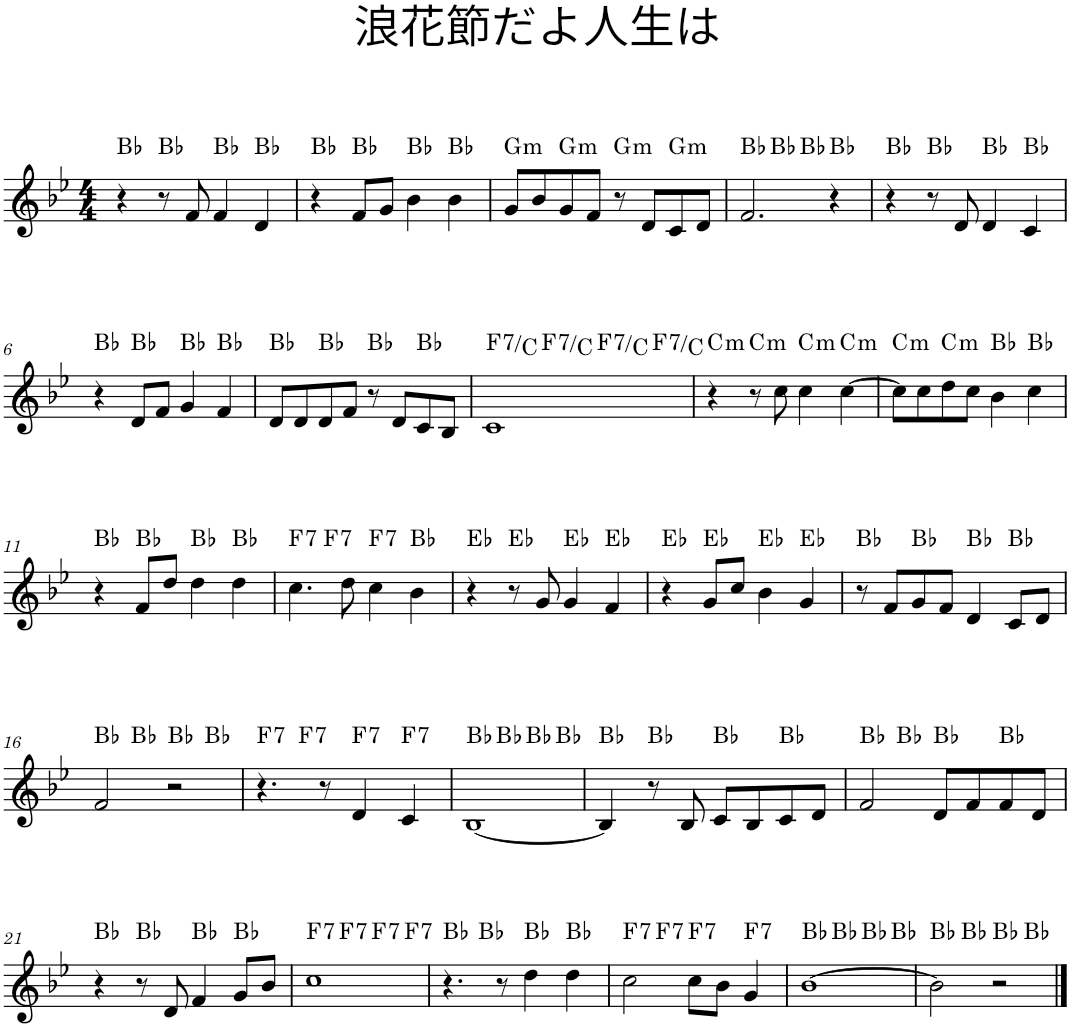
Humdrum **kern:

**kern	**harte
*part1	*part1
*staff1	*
*I"Piano	*
*I'Pno.	*
*clefG2	*
*k[b-e-]	*
*M4/4	*
=1	=1
4r	Bb:maj
8r	Bb:maj
8f/	.
4f/	Bb:maj
4d/	Bb:maj
=2	=2
4r	Bb:maj
8f/L	Bb:maj
8g/J	.
4b-\	Bb:maj
4b-\	Bb:maj
=3	=3
!	!LO:H:kt=m
8g/L	G:min
8b-/	.
!	!LO:H:kt=m
8g/	G:min
8f/J	.
!	!LO:H:kt=m
8r	G:min
8d/L	.
!	!LO:H:kt=m
8c/	G:min
8d/J	.
=4	=4
*^	*
*	*^	*
2.f/	4ryy	2ryy	Bb:maj
.	2.ryy	.	Bb:maj
.	.	2ryy	Bb:maj
4r	.	.	Bb:maj
*v	*v	*v	*
=5	=5
4r	Bb:maj
8r	Bb:maj
8d/	.
4d/	Bb:maj
4c/	Bb:maj
!!LO:LB:g=z
=6	=6
4r	Bb:maj
8d/L	Bb:maj
8f/J	.
4g/	Bb:maj
4f/	Bb:maj
=7	=7
8d/L	Bb:maj
8d/	.
8d/	Bb:maj
8f/J	.
8r	Bb:maj
8d/L	.
8c/	Bb:maj
8B-/J	.
=8	=8
!	!LO:H:kt=7
*^	*
*	*^	*
*	*	*^	*
1c	4ryy	2ryy	2.ryy	F:7/5
!	!	!	!	!LO:H:kt=7
.	2.ryy	.	.	F:7/5
!	!	!	!	!LO:H:kt=7
.	.	2ryy	.	F:7/5
!	!	!	!	!LO:H:kt=7
.	.	.	4ryy	F:7/5
=9	=9	=9	=9	=9
!	!	!	!	!LO:H:kt=m
*v	*v	*v	*v	*
4r	C:min
!	!LO:H:kt=m
8r	C:min
8cc\	.
!	!LO:H:kt=m
4cc\	C:min
!	!LO:H:kt=m
[>4cc\	C:min
=10	=10
!	!LO:H:kt=m
8cc\L]	C:min
8cc\	.
!	!LO:H:kt=m
8dd\	C:min
8cc\J	.
4b-\	Bb:maj
4cc\	Bb:maj
!!LO:LB:g=z
=11	=11
4r	Bb:maj
8f/L	Bb:maj
8dd/J	.
4dd\	Bb:maj
4dd\	Bb:maj
=12	=12
!	!LO:H:kt=7
*^	*
4.cc\	4ryy	F:7
!	!	!LO:H:kt=7
.	2.ryy	F:7
8dd\	.	.
!	!	!LO:H:kt=7
4cc\	.	F:7
4b-\	.	Bb:maj
*v	*v	*
=13	=13
4r	Eb:maj
8r	Eb:maj
8g/	.
4g/	Eb:maj
4f/	Eb:maj
=14	=14
4r	Eb:maj
8g/L	Eb:maj
8cc/J	.
4b-\	Eb:maj
4g/	Eb:maj
=15	=15
8r	Bb:maj
8f/L	.
8g/	Bb:maj
8f/J	.
4d/	Bb:maj
8c/L	Bb:maj
8d/J	.
!!LO:LB:g=z
=16	=16
*^	*
*	*^	*
2f/	4ryy	2.ryy	Bb:maj
.	2.ryy	.	Bb:maj
2r	.	.	Bb:maj
.	.	4ryy	Bb:maj
=17	=17	=17	=17
!	!	!	!LO:H:kt=7
*	*v	*v	*
4.r	4ryy	F:7
!	!	!LO:H:kt=7
.	2.ryy	F:7
8r	.	.
!	!	!LO:H:kt=7
4d/	.	F:7
!	!	!LO:H:kt=7
4c/	.	F:7
=18	=18	=18
*^	*^	*
[<1B-	4ryy	2ryy	2.ryy	Bb:maj
.	2.ryy	.	.	Bb:maj
.	.	2ryy	.	Bb:maj
.	.	.	4ryy	Bb:maj
*v	*v	*v	*v	*
=19	=19
4B-/]	Bb:maj
8r	Bb:maj
8B-/	.
8c/L	Bb:maj
8B-/	.
8c/	Bb:maj
8d/J	.
=20	=20
*^	*
2f/	4ryy	Bb:maj
.	2.ryy	Bb:maj
8d/L	.	Bb:maj
8f/	.	.
8f/	.	Bb:maj
8d/J	.	.
*v	*v	*
!!LO:LB:g=z
=21	=21
4r	Bb:maj
8r	Bb:maj
8d/	.
4f/	Bb:maj
8g/L	Bb:maj
8b-/J	.
=22	=22
!	!LO:H:kt=7
*^	*
*	*^	*
*	*	*^	*
1cc	4ryy	2ryy	2.ryy	F:7
!	!	!	!	!LO:H:kt=7
.	2.ryy	.	.	F:7
!	!	!	!	!LO:H:kt=7
.	.	2ryy	.	F:7
!	!	!	!	!LO:H:kt=7
.	.	.	4ryy	F:7
*	*v	*v	*v	*
=23	=23	=23
4.r	4ryy	Bb:maj
.	2.ryy	Bb:maj
8r	.	.
4dd\	.	Bb:maj
4dd\	.	Bb:maj
=24	=24	=24
!	!	!LO:H:kt=7
2cc\	4ryy	F:7
!	!	!LO:H:kt=7
.	2.ryy	F:7
!	!	!LO:H:kt=7
8cc\L	.	F:7
8b-\J	.	.
!	!	!LO:H:kt=7
4g/	.	F:7
=25	=25	=25
*^	*^	*
[>1b-	4ryy	2ryy	2.ryy	Bb:maj
.	2.ryy	.	.	Bb:maj
.	.	2ryy	.	Bb:maj
.	.	.	4ryy	Bb:maj
*	*	*v	*v	*
=26	=26	=26	=26
2b-\]	4ryy	2.ryy	Bb:maj
.	2.ryy	.	Bb:maj
2r	.	.	Bb:maj
.	.	4ryy	Bb:maj
*v	*v	*v	*
==	==
*-	*-
